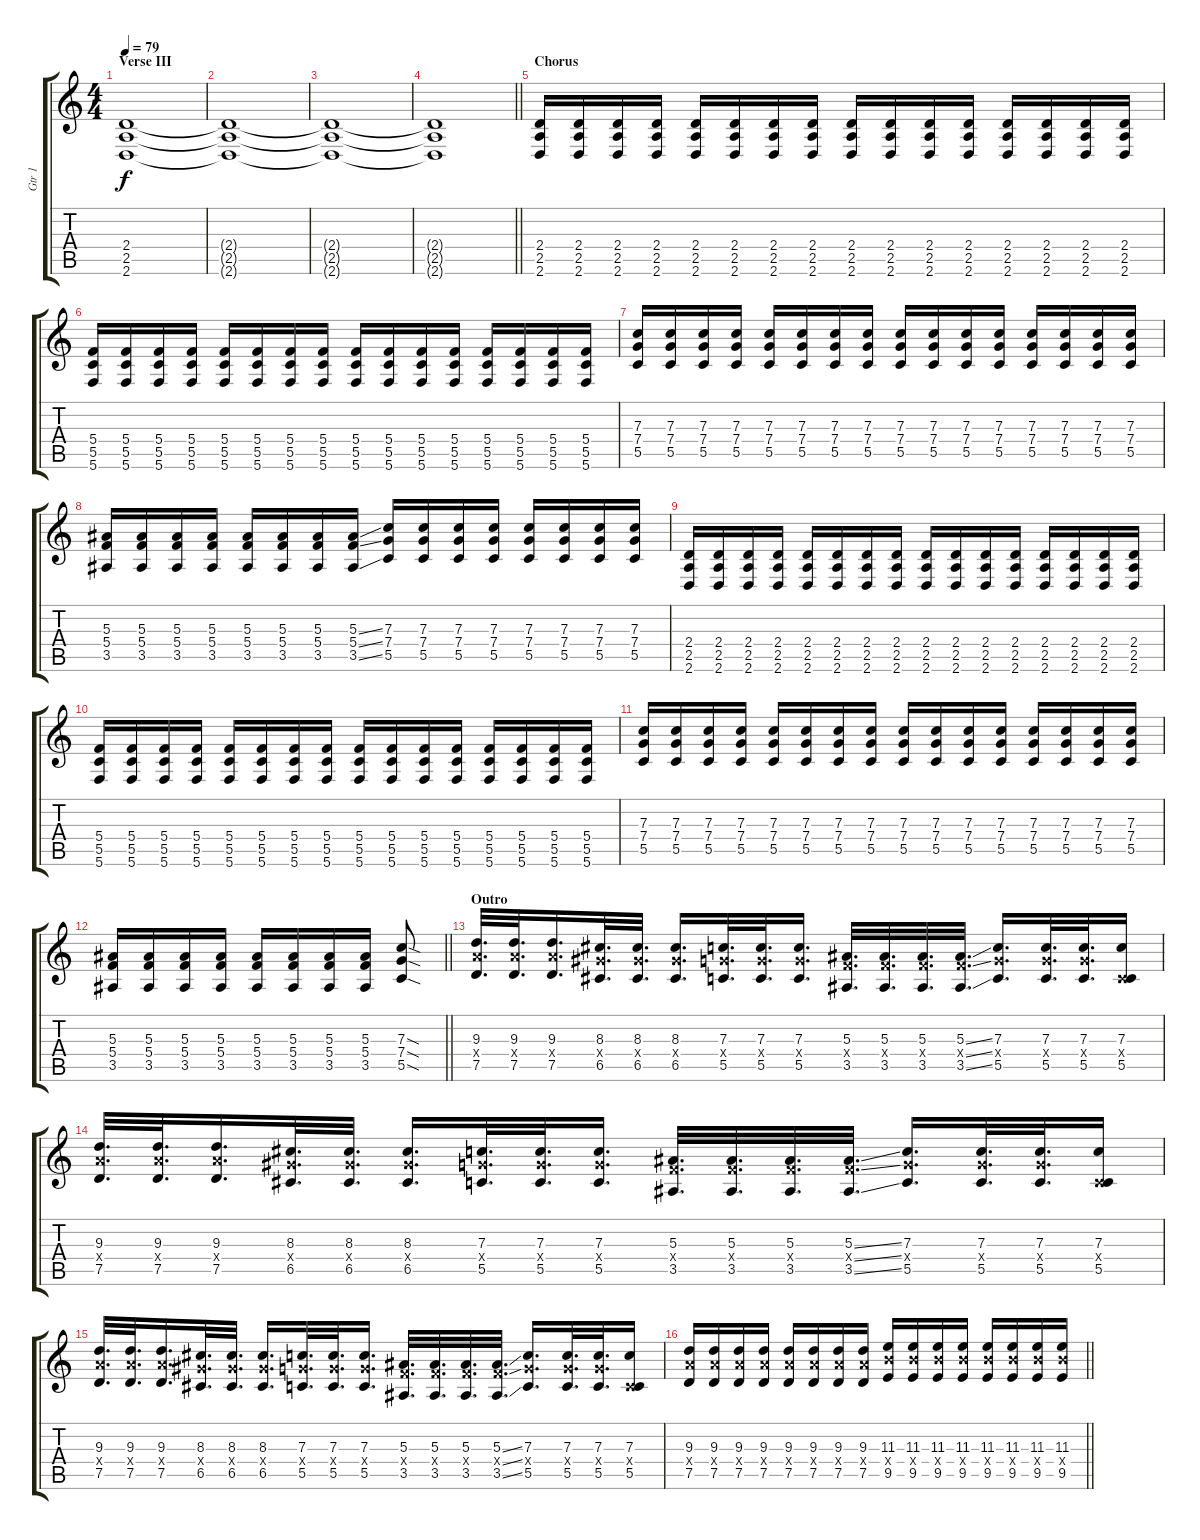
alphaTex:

\track ("Gtr 1" "Gtr 1") {instrument distortionguitar}
\staff {score tabs}
\tuning (D4 A3 F3 C3 G2 C2) {hide}
\ts (4 4)
\section ("" "Verse III")
\tempo 79
\clef g2
\ks c
(2.4 2.5 2.6).1{dy f volume 0} |
(2.4{t} 2.5{t} 2.6{t}).1 |
(2.4{t} 2.5{t} 2.6{t}).1 |
\barLineRight lightlight
(2.4{t} 2.5{t} 2.6{t}).1 |
\section ("" "Chorus")
(2.4 2.5 2.6).16 (2.4 2.5 2.6).16 (2.4 2.5 2.6).16 (2.4 2.5 2.6).16 (2.4 2.5 2.6).16 (2.4 2.5 2.6).16 (2.4 2.5 2.6).16 (2.4 2.5 2.6).16 (2.4 2.5 2.6).16 (2.4 2.5 2.6).16 (2.4 2.5 2.6).16 (2.4 2.5 2.6).16 (2.4 2.5 2.6).16 (2.4 2.5 2.6).16 (2.4 2.5 2.6).16 (2.4 2.5 2.6).16 |
(5.4 5.5 5.6).16 (5.4 5.5 5.6).16 (5.4 5.5 5.6).16 (5.4 5.5 5.6).16 (5.4 5.5 5.6).16 (5.4 5.5 5.6).16 (5.4 5.5 5.6).16 (5.4 5.5 5.6).16 (5.4 5.5 5.6).16 (5.4 5.5 5.6).16 (5.4 5.5 5.6).16 (5.4 5.5 5.6).16 (5.4 5.5 5.6).16 (5.4 5.5 5.6).16 (5.4 5.5 5.6).16 (5.4 5.5 5.6).16 |
(7.3 7.4 5.5).16 (7.3 7.4 5.5).16 (7.3 7.4 5.5).16 (7.3 7.4 5.5).16 (7.3 7.4 5.5).16 (7.3 7.4 5.5).16 (7.3 7.4 5.5).16 (7.3 7.4 5.5).16 (7.3 7.4 5.5).16 (7.3 7.4 5.5).16 (7.3 7.4 5.5).16 (7.3 7.4 5.5).16 (7.3 7.4 5.5).16 (7.3 7.4 5.5).16 (7.3 7.4 5.5).16 (7.3 7.4 5.5).16 |
(5.3 5.4 3.5).16 (5.3 5.4 3.5).16 (5.3 5.4 3.5).16 (5.3 5.4 3.5).16 (5.3 5.4 3.5).16 (5.3 5.4 3.5).16 (5.3 5.4 3.5).16 (5.3{ss} 5.4{ss} 3.5{ss}).16 (7.3 7.4 5.5).16 (7.3 7.4 5.5).16 (7.3 7.4 5.5).16 (7.3 7.4 5.5).16 (7.3 7.4 5.5).16 (7.3 7.4 5.5).16 (7.3 7.4 5.5).16 (7.3 7.4 5.5).16 |
(2.4 2.5 2.6).16 (2.4 2.5 2.6).16 (2.4 2.5 2.6).16 (2.4 2.5 2.6).16 (2.4 2.5 2.6).16 (2.4 2.5 2.6).16 (2.4 2.5 2.6).16 (2.4 2.5 2.6).16 (2.4 2.5 2.6).16 (2.4 2.5 2.6).16 (2.4 2.5 2.6).16 (2.4 2.5 2.6).16 (2.4 2.5 2.6).16 (2.4 2.5 2.6).16 (2.4 2.5 2.6).16 (2.4 2.5 2.6).16 |
(5.4 5.5 5.6).16 (5.4 5.5 5.6).16 (5.4 5.5 5.6).16 (5.4 5.5 5.6).16 (5.4 5.5 5.6).16 (5.4 5.5 5.6).16 (5.4 5.5 5.6).16 (5.4 5.5 5.6).16 (5.4 5.5 5.6).16 (5.4 5.5 5.6).16 (5.4 5.5 5.6).16 (5.4 5.5 5.6).16 (5.4 5.5 5.6).16 (5.4 5.5 5.6).16 (5.4 5.5 5.6).16 (5.4 5.5 5.6).16 |
(7.3 7.4 5.5).16 (7.3 7.4 5.5).16 (7.3 7.4 5.5).16 (7.3 7.4 5.5).16 (7.3 7.4 5.5).16 (7.3 7.4 5.5).16 (7.3 7.4 5.5).16 (7.3 7.4 5.5).16 (7.3 7.4 5.5).16 (7.3 7.4 5.5).16 (7.3 7.4 5.5).16 (7.3 7.4 5.5).16 (7.3 7.4 5.5).16 (7.3 7.4 5.5).16 (7.3 7.4 5.5).16 (7.3 7.4 5.5).16 |
\barLineRight lightlight
(5.3 5.4 3.5).16 (5.3 5.4 3.5).16 (5.3 5.4 3.5).16 (5.3 5.4 3.5).16 (5.3 5.4 3.5).16 (5.3 5.4 3.5).16 (5.3 5.4 3.5).16 (5.3 5.4 3.5).16 (7.3{sod} 7.4{sod} 5.5{sod}).8 |
\section ("" "Outro")
(9.3 9.4{x} 7.5).32{d} (9.3 9.4{x} 7.5).32{d} (9.3 9.4{x} 7.5).16{d} (8.3 8.4{x} 6.5).32{d} (8.3 8.4{x} 6.5).32{d} (8.3 8.4{x} 6.5).16{d} (7.3 7.4{x} 5.5).32{d} (7.3 7.4{x} 5.5).32{d} (7.3 7.4{x} 5.5).16{d} (5.3 5.4{x} 3.5).32{d} (5.3 5.4{x} 3.5).32{d} (5.3 5.4{x} 3.5).32{d} (5.3{ss} 5.4{ss x} 3.5{ss}).32{d} (7.3 7.4{x} 5.5).16{d} (7.3 7.4{x} 5.5).32{d} (7.3 7.4{x} 5.5).32{d} (7.3 0.4{x} 5.5).16 |
(9.3 9.4{x} 7.5).32{d} (9.3 9.4{x} 7.5).32{d} (9.3 9.4{x} 7.5).16{d} (8.3 8.4{x} 6.5).32{d} (8.3 8.4{x} 6.5).32{d} (8.3 8.4{x} 6.5).16{d} (7.3 7.4{x} 5.5).32{d} (7.3 7.4{x} 5.5).32{d} (7.3 7.4{x} 5.5).16{d} (5.3 5.4{x} 3.5).32{d} (5.3 5.4{x} 3.5).32{d} (5.3 5.4{x} 3.5).32{d} (5.3{ss} 5.4{ss x} 3.5{ss}).32{d} (7.3 7.4{x} 5.5).16{d} (7.3 7.4{x} 5.5).32{d} (7.3 7.4{x} 5.5).32{d} (7.3 0.4{x} 5.5).16 |
(9.3 9.4{x} 7.5).32{d} (9.3 9.4{x} 7.5).32{d} (9.3 9.4{x} 7.5).16{d} (8.3 8.4{x} 6.5).32{d} (8.3 8.4{x} 6.5).32{d} (8.3 8.4{x} 6.5).16{d} (7.3 7.4{x} 5.5).32{d} (7.3 7.4{x} 5.5).32{d} (7.3 7.4{x} 5.5).16{d} (5.3 5.4{x} 3.5).32{d} (5.3 5.4{x} 3.5).32{d} (5.3 5.4{x} 3.5).32{d} (5.3{ss} 5.4{ss x} 3.5{ss}).32{d} (7.3 7.4{x} 5.5).16{d} (7.3 7.4{x} 5.5).32{d} (7.3 7.4{x} 5.5).32{d} (7.3 0.4{x} 5.5).16 |
\barLineRight lightlight
(9.3 9.4{x} 7.5).16 (9.3 9.4{x} 7.5).16 (9.3 9.4{x} 7.5).16 (9.3 9.4{x} 7.5).16 (9.3 9.4{x} 7.5).16 (9.3 9.4{x} 7.5).16 (9.3 9.4{x} 7.5).16 (9.3 9.4{x} 7.5).16 (11.3 11.4{x} 9.5).16 (11.3 11.4{x} 9.5).16 (11.3 11.4{x} 9.5).16 (11.3 11.4{x} 9.5).16 (11.3 11.4{x} 9.5).16 (11.3 11.4{x} 9.5).16 (11.3 11.4{x} 9.5).16 (11.3 11.4{x} 9.5).16
